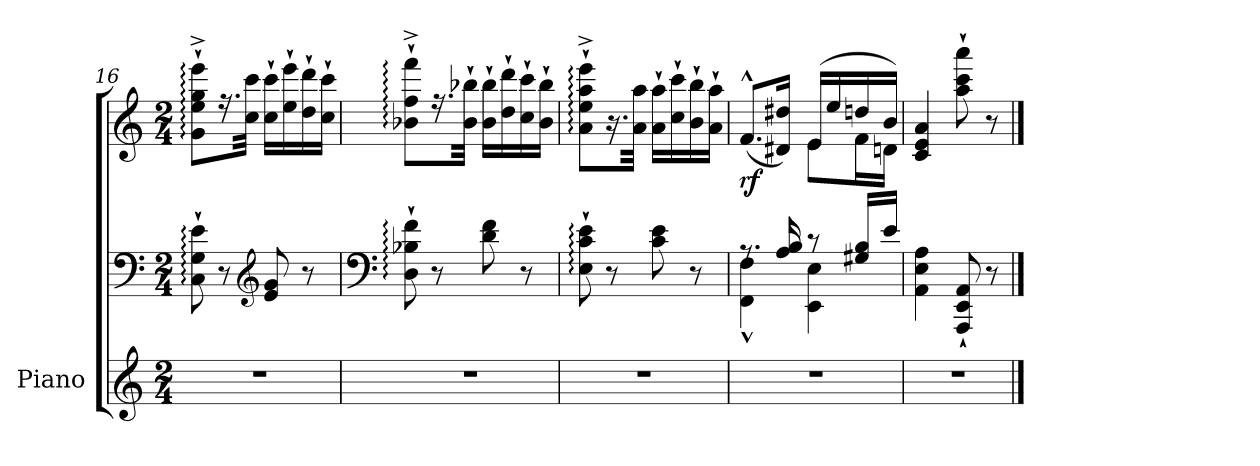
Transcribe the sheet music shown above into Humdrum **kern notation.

**kern	**kern	**kern	**dynam
*part1	*part1	*part1	*part1
*staff3	*staff2	*staff1	*staff1/2/3
*I"Piano	*	*	*
*I'Pno.	*	*	*
!!LO:LB:g=z
*clefG2	*clefF4	*clefG2	*
*k[]	*k[]	*k[]	*
*M2/4	*M2/4	*M2/4	*
=16	=16	=16	=16
2r	8C\:` 8G\:` 8e\:`	8g\:`^ 8ee\:`^ 8gg\:`^ 8eee\:`^L	.
.	8r	16.r	.
*	*	*MM60	*
.	.	32cc\ 32ccc\Jkk	.
*	*clefG2	*	*
*	*	*MM120	*
.	8e/ 8g/	16cc\` 16ccc\`LL	.
.	.	16ee\` 16eee\`	.
.	8r	16dd\` 16ddd\`	.
.	.	16cc\` 16ccc\`JJ	.
=17	=17	=17	=17
*	*clefF4	*	*
2r	8D\:` 8B-X\:` 8f\:`	8b-X\:`^ 8ff\:`^ 8fff\:`^L	.
.	8r	16.r	.
*	*	*MM60	*
.	.	32b-\` 32bb-X\`Jkk	.
*	*	*MM120	*
.	8d\ 8f\	16b-\` 16bb-\`LL	.
.	.	16dd\` 16ddd\`	.
.	8r	16cc\` 16ccc\`	.
.	.	16b-\` 16bb-\`JJ	.
=18	=18	=18	=18
2r	8E\:` 8c\:` 8e\:`	8a\:`^ 8ee\:`^ 8aa\:`^ 8eee\:`^L	.
.	8r	16.r	.
*	*	*MM60	*
.	.	32a\ 32aa\Jkk	.
*	*	*MM120	*
.	8c\ 8e\	16a\` 16aa\`LL	.
.	.	16cc\` 16ccc\`	.
.	8r	16b\` 16bb\`	.
.	.	16a\` 16aa\`JJ	.
=19	=19	=19	=19
*	*^	*^	*
!	!	!	!	!	!LO:DY:b
2r	8.rA	(>4FF\^^ 4F\^^	(<8.f^^/L	4ryy	rf
.	16A/ 16B/	.	16d#X/ 16dd#X/Jk)	.	.
.	8r	4EE\ 4E\	(>16e/LL	8e\L	.
.	.	.	16ee/	.	.
.	16G#X/ 16B/LL	.	16ddn/	16f\L	.
.	16e/JJ	.	16b/JJ)	16dn\JJ	.
*	*v	*v	*	*	*
*	*	*v	*v	*
=20	=20	=20	=20
2r	4AA\ 4E\ 4A\	4c/ 4e/ 4a/	.
.	8AAA/` 8EE/` 8AA/`	8aa\` 8ccc\` 8aaa\`)	.
.	8r	8r	.
==	==	==	==
*-	*-	*-	*-
